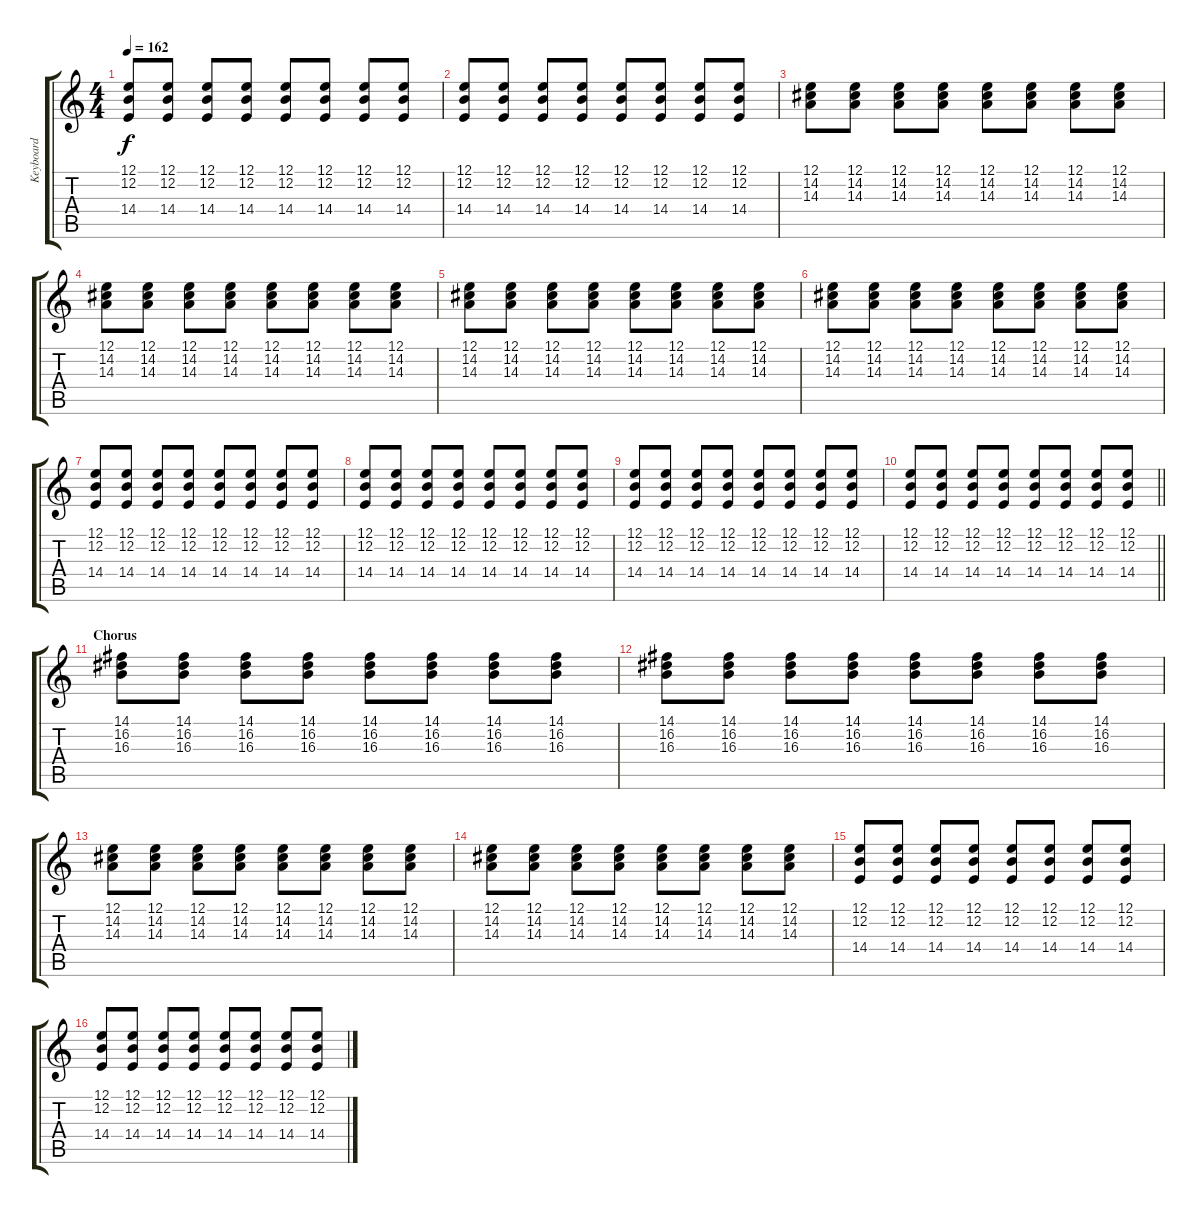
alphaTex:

\track ("Keyboard" "Keyboard") {instrument acousticgrandpiano}
\staff {score tabs}
\tuning (E4 B3 G3 D3 A2 E2) {hide}
\ts (4 4)
\tempo 162
\clef g2
\ks c
(12.1 12.2 14.4).8{dy f} (12.1 12.2 14.4).8 (12.1 12.2 14.4).8 (12.1 12.2 14.4).8 (12.1 12.2 14.4).8 (12.1 12.2 14.4).8 (12.1 12.2 14.4).8 (12.1 12.2 14.4).8 |
(12.1 12.2 14.4).8 (12.1 12.2 14.4).8 (12.1 12.2 14.4).8 (12.1 12.2 14.4).8 (12.1 12.2 14.4).8 (12.1 12.2 14.4).8 (12.1 12.2 14.4).8 (12.1 12.2 14.4).8 |
(12.1 14.2 14.3).8 (12.1 14.2 14.3).8 (12.1 14.2 14.3).8 (12.1 14.2 14.3).8 (12.1 14.2 14.3).8 (12.1 14.2 14.3).8 (12.1 14.2 14.3).8 (12.1 14.2 14.3).8 |
(12.1 14.2 14.3).8 (12.1 14.2 14.3).8 (12.1 14.2 14.3).8 (12.1 14.2 14.3).8 (12.1 14.2 14.3).8 (12.1 14.2 14.3).8 (12.1 14.2 14.3).8 (12.1 14.2 14.3).8 |
(12.1 14.2 14.3).8 (12.1 14.2 14.3).8 (12.1 14.2 14.3).8 (12.1 14.2 14.3).8 (12.1 14.2 14.3).8 (12.1 14.2 14.3).8 (12.1 14.2 14.3).8 (12.1 14.2 14.3).8 |
(12.1 14.2 14.3).8 (12.1 14.2 14.3).8 (12.1 14.2 14.3).8 (12.1 14.2 14.3).8 (12.1 14.2 14.3).8 (12.1 14.2 14.3).8 (12.1 14.2 14.3).8 (12.1 14.2 14.3).8 |
(12.1 12.2 14.4).8 (12.1 12.2 14.4).8 (12.1 12.2 14.4).8 (12.1 12.2 14.4).8 (12.1 12.2 14.4).8 (12.1 12.2 14.4).8 (12.1 12.2 14.4).8 (12.1 12.2 14.4).8 |
(12.1 12.2 14.4).8 (12.1 12.2 14.4).8 (12.1 12.2 14.4).8 (12.1 12.2 14.4).8 (12.1 12.2 14.4).8 (12.1 12.2 14.4).8 (12.1 12.2 14.4).8 (12.1 12.2 14.4).8 |
(12.1 12.2 14.4).8 (12.1 12.2 14.4).8 (12.1 12.2 14.4).8 (12.1 12.2 14.4).8 (12.1 12.2 14.4).8 (12.1 12.2 14.4).8 (12.1 12.2 14.4).8 (12.1 12.2 14.4).8 |
\barLineRight lightlight
(12.1 12.2 14.4).8 (12.1 12.2 14.4).8 (12.1 12.2 14.4).8 (12.1 12.2 14.4).8 (12.1 12.2 14.4).8 (12.1 12.2 14.4).8 (12.1 12.2 14.4).8 (12.1 12.2 14.4).8 |
\section ("" "Chorus")
(14.1 16.2 16.3).8 (14.1 16.2 16.3).8 (14.1 16.2 16.3).8 (14.1 16.2 16.3).8 (14.1 16.2 16.3).8 (14.1 16.2 16.3).8 (14.1 16.2 16.3).8 (14.1 16.2 16.3).8 |
(14.1 16.2 16.3).8 (14.1 16.2 16.3).8 (14.1 16.2 16.3).8 (14.1 16.2 16.3).8 (14.1 16.2 16.3).8 (14.1 16.2 16.3).8 (14.1 16.2 16.3).8 (14.1 16.2 16.3).8 |
(12.1 14.2 14.3).8 (12.1 14.2 14.3).8 (12.1 14.2 14.3).8 (12.1 14.2 14.3).8 (12.1 14.2 14.3).8 (12.1 14.2 14.3).8 (12.1 14.2 14.3).8 (12.1 14.2 14.3).8 |
(12.1 14.2 14.3).8 (12.1 14.2 14.3).8 (12.1 14.2 14.3).8 (12.1 14.2 14.3).8 (12.1 14.2 14.3).8 (12.1 14.2 14.3).8 (12.1 14.2 14.3).8 (12.1 14.2 14.3).8 |
(12.1 12.2 14.4).8 (12.1 12.2 14.4).8 (12.1 12.2 14.4).8 (12.1 12.2 14.4).8 (12.1 12.2 14.4).8 (12.1 12.2 14.4).8 (12.1 12.2 14.4).8 (12.1 12.2 14.4).8 |
(12.1 12.2 14.4).8 (12.1 12.2 14.4).8 (12.1 12.2 14.4).8 (12.1 12.2 14.4).8 (12.1 12.2 14.4).8 (12.1 12.2 14.4).8 (12.1 12.2 14.4).8 (12.1 12.2 14.4).8
